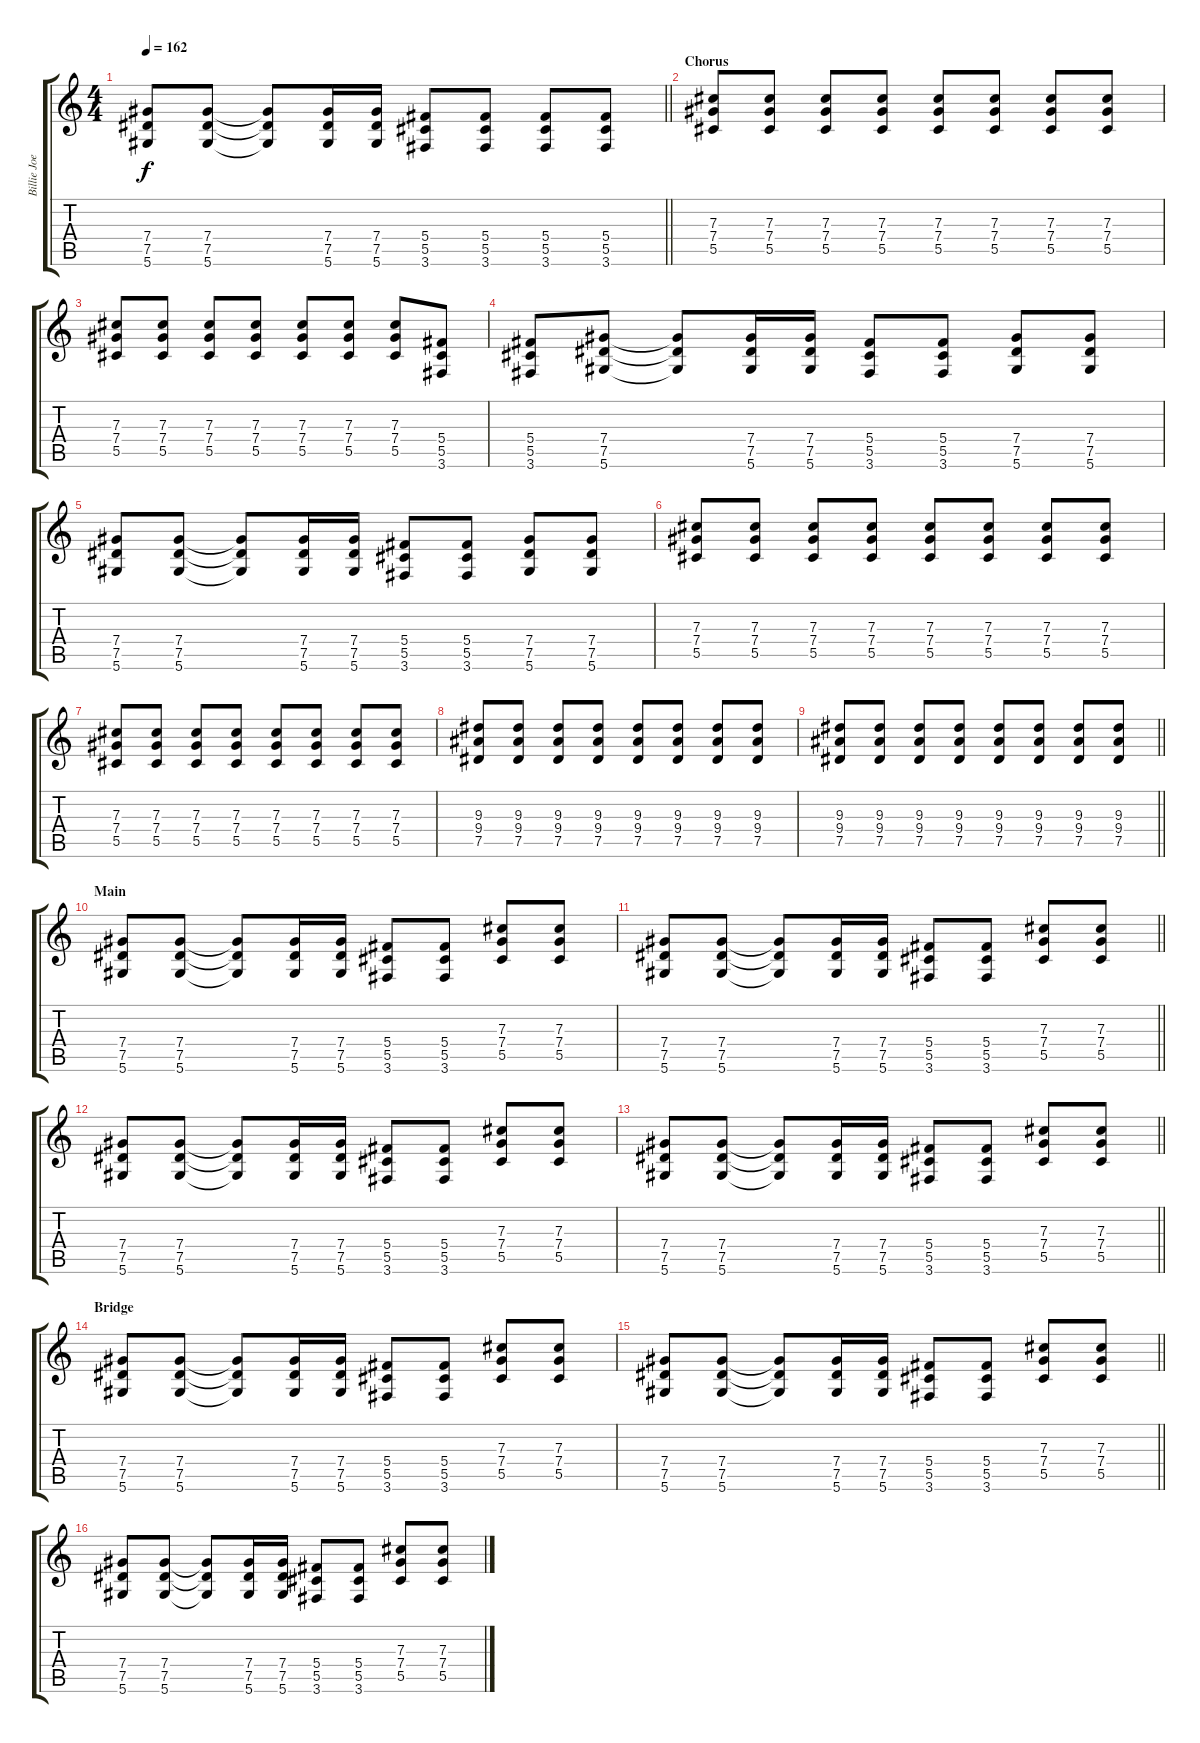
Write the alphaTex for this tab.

\track ("Billie Joe Armstrong - Guitar" "Billie Joe") {instrument distortionguitar}
\staff {score tabs}
\tuning (Eb4 Bb3 Gb3 Db3 Ab2 Eb2) {hide}
\ts (4 4)
\tempo 162
\clef g2
\barLineRight lightlight
\ks c
(7.4 7.5 5.6).8{dy f} (7.4 7.5 5.6).8 (7.4{t} 7.5{t} 5.6{t}).8 (7.4 7.5 5.6).16 (7.4 7.5 5.6).16 (5.4 5.5 3.6).8 (5.4 5.5 3.6).8 (5.4 5.5 3.6).8 (5.4 5.5 3.6).8 |
\section ("" "Chorus")
(7.3 7.4 5.5).8 (7.3 7.4 5.5).8 (7.3 7.4 5.5).8 (7.3 7.4 5.5).8 (7.3 7.4 5.5).8 (7.3 7.4 5.5).8 (7.3 7.4 5.5).8 (7.3 7.4 5.5).8 |
(7.3 7.4 5.5).8 (7.3 7.4 5.5).8 (7.3 7.4 5.5).8 (7.3 7.4 5.5).8 (7.3 7.4 5.5).8 (7.3 7.4 5.5).8 (7.3 7.4 5.5).8 (5.4 5.5 3.6).8 |
(5.4 5.5 3.6).8 (7.4 7.5 5.6).8 (7.4{t} 7.5{t} 5.6{t}).8 (7.4 7.5 5.6).16 (7.4 7.5 5.6).16 (5.4 5.5 3.6).8 (5.4 5.5 3.6).8 (7.4 7.5 5.6).8 (7.4 7.5 5.6).8 |
(7.4 7.5 5.6).8 (7.4 7.5 5.6).8 (7.4{t} 7.5{t} 5.6{t}).8 (7.4 7.5 5.6).16 (7.4 7.5 5.6).16 (5.4 5.5 3.6).8 (5.4 5.5 3.6).8 (7.4 7.5 5.6).8 (7.4 7.5 5.6).8 |
(7.3 7.4 5.5).8 (7.3 7.4 5.5).8 (7.3 7.4 5.5).8 (7.3 7.4 5.5).8 (7.3 7.4 5.5).8 (7.3 7.4 5.5).8 (7.3 7.4 5.5).8 (7.3 7.4 5.5).8 |
(7.3 7.4 5.5).8 (7.3 7.4 5.5).8 (7.3 7.4 5.5).8 (7.3 7.4 5.5).8 (7.3 7.4 5.5).8 (7.3 7.4 5.5).8 (7.3 7.4 5.5).8 (7.3 7.4 5.5).8 |
(9.3 9.4 7.5).8 (9.3 9.4 7.5).8 (9.3 9.4 7.5).8 (9.3 9.4 7.5).8 (9.3 9.4 7.5).8 (9.3 9.4 7.5).8 (9.3 9.4 7.5).8 (9.3 9.4 7.5).8 |
\barLineRight lightlight
(9.3 9.4 7.5).8 (9.3 9.4 7.5).8 (9.3 9.4 7.5).8 (9.3 9.4 7.5).8 (9.3 9.4 7.5).8 (9.3 9.4 7.5).8 (9.3 9.4 7.5).8 (9.3 9.4 7.5).8 |
\section ("" "Main")
(7.4 7.5 5.6).8 (7.4 7.5 5.6).8 (7.4{t} 7.5{t} 5.6{t}).8 (7.4 7.5 5.6).16 (7.4 7.5 5.6).16 (5.4 5.5 3.6).8 (5.4 5.5 3.6).8 (7.3 7.4 5.5).8 (7.3 7.4 5.5).8 |
\barLineRight lightlight
(7.4 7.5 5.6).8 (7.4 7.5 5.6).8 (7.4{t} 7.5{t} 5.6{t}).8 (7.4 7.5 5.6).16 (7.4 7.5 5.6).16 (5.4 5.5 3.6).8 (5.4 5.5 3.6).8 (7.3 7.4 5.5).8 (7.3 7.4 5.5).8 |
(7.4 7.5 5.6).8 (7.4 7.5 5.6).8 (7.4{t} 7.5{t} 5.6{t}).8 (7.4 7.5 5.6).16 (7.4 7.5 5.6).16 (5.4 5.5 3.6).8 (5.4 5.5 3.6).8 (7.3 7.4 5.5).8 (7.3 7.4 5.5).8 |
\barLineRight lightlight
(7.4 7.5 5.6).8 (7.4 7.5 5.6).8 (7.4{t} 7.5{t} 5.6{t}).8 (7.4 7.5 5.6).16 (7.4 7.5 5.6).16 (5.4 5.5 3.6).8 (5.4 5.5 3.6).8 (7.3 7.4 5.5).8 (7.3 7.4 5.5).8 |
\section ("" "Bridge")
(7.4 7.5 5.6).8 (7.4 7.5 5.6).8 (7.4{t} 7.5{t} 5.6{t}).8 (7.4 7.5 5.6).16 (7.4 7.5 5.6).16 (5.4 5.5 3.6).8 (5.4 5.5 3.6).8 (7.3 7.4 5.5).8 (7.3 7.4 5.5).8 |
\barLineRight lightlight
(7.4 7.5 5.6).8 (7.4 7.5 5.6).8 (7.4{t} 7.5{t} 5.6{t}).8 (7.4 7.5 5.6).16 (7.4 7.5 5.6).16 (5.4 5.5 3.6).8 (5.4 5.5 3.6).8 (7.3 7.4 5.5).8 (7.3 7.4 5.5).8 |
(7.4 7.5 5.6).8 (7.4 7.5 5.6).8 (7.4{t} 7.5{t} 5.6{t}).8 (7.4 7.5 5.6).16 (7.4 7.5 5.6).16 (5.4 5.5 3.6).8 (5.4 5.5 3.6).8 (7.3 7.4 5.5).8 (7.3 7.4 5.5).8
